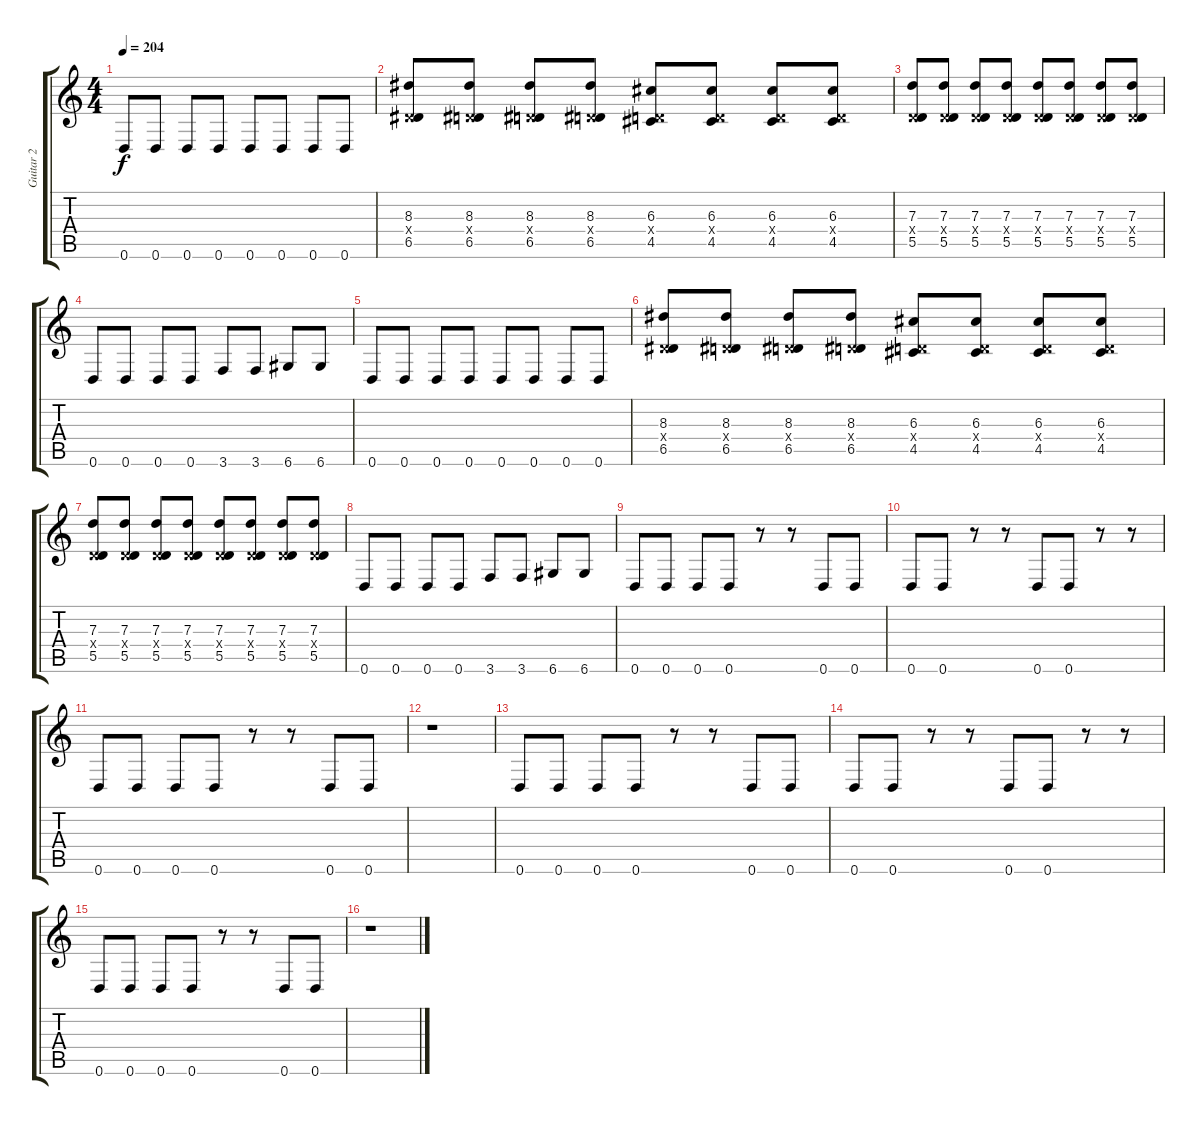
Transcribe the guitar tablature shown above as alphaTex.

\track ("Guitar 2" "Guitar 2") {instrument distortionguitar}
\staff {score tabs}
\tuning (E4 B3 G3 D3 A2 D2) {hide}
\ts (4 4)
\tempo 204
\clef g2
\ks c
0.6.8{dy f} 0.6.8 0.6.8 0.6.8 0.6.8 0.6.8 0.6.8 0.6.8 |
(8.3 0.4{x} 6.5).8 (8.3 0.4{x} 6.5).8 (8.3 0.4{x} 6.5).8 (8.3 0.4{x} 6.5).8 (6.3 0.4{x} 4.5).8 (6.3 0.4{x} 4.5).8 (6.3 0.4{x} 4.5).8 (6.3 0.4{x} 4.5).8 |
(7.3 0.4{x} 5.5).8 (7.3 0.4{x} 5.5).8 (7.3 0.4{x} 5.5).8 (7.3 0.4{x} 5.5).8 (7.3 0.4{x} 5.5).8 (7.3 0.4{x} 5.5).8 (7.3 0.4{x} 5.5).8 (7.3 0.4{x} 5.5).8 |
0.6.8 0.6.8 0.6.8 0.6.8 3.6.8 3.6.8 6.6.8 6.6.8 |
0.6.8 0.6.8 0.6.8 0.6.8 0.6.8 0.6.8 0.6.8 0.6.8 |
(8.3 0.4{x} 6.5).8 (8.3 0.4{x} 6.5).8 (8.3 0.4{x} 6.5).8 (8.3 0.4{x} 6.5).8 (6.3 0.4{x} 4.5).8 (6.3 0.4{x} 4.5).8 (6.3 0.4{x} 4.5).8 (6.3 0.4{x} 4.5).8 |
(7.3 0.4{x} 5.5).8 (7.3 0.4{x} 5.5).8 (7.3 0.4{x} 5.5).8 (7.3 0.4{x} 5.5).8 (7.3 0.4{x} 5.5).8 (7.3 0.4{x} 5.5).8 (7.3 0.4{x} 5.5).8 (7.3 0.4{x} 5.5).8 |
0.6.8 0.6.8 0.6.8 0.6.8 3.6.8 3.6.8 6.6.8 6.6.8 |
0.6.8 0.6.8 0.6.8 0.6.8 r.8 r.8 0.6.8 0.6.8 |
0.6.8 0.6.8 r.8 r.8 0.6.8 0.6.8 r.8 r.8 |
0.6.8 0.6.8 0.6.8 0.6.8 r.8 r.8 0.6.8 0.6.8 |
r.1 |
0.6.8 0.6.8 0.6.8 0.6.8 r.8 r.8 0.6.8 0.6.8 |
0.6.8 0.6.8 r.8 r.8 0.6.8 0.6.8 r.8 r.8 |
0.6.8 0.6.8 0.6.8 0.6.8 r.8 r.8 0.6.8 0.6.8 |
r.1
